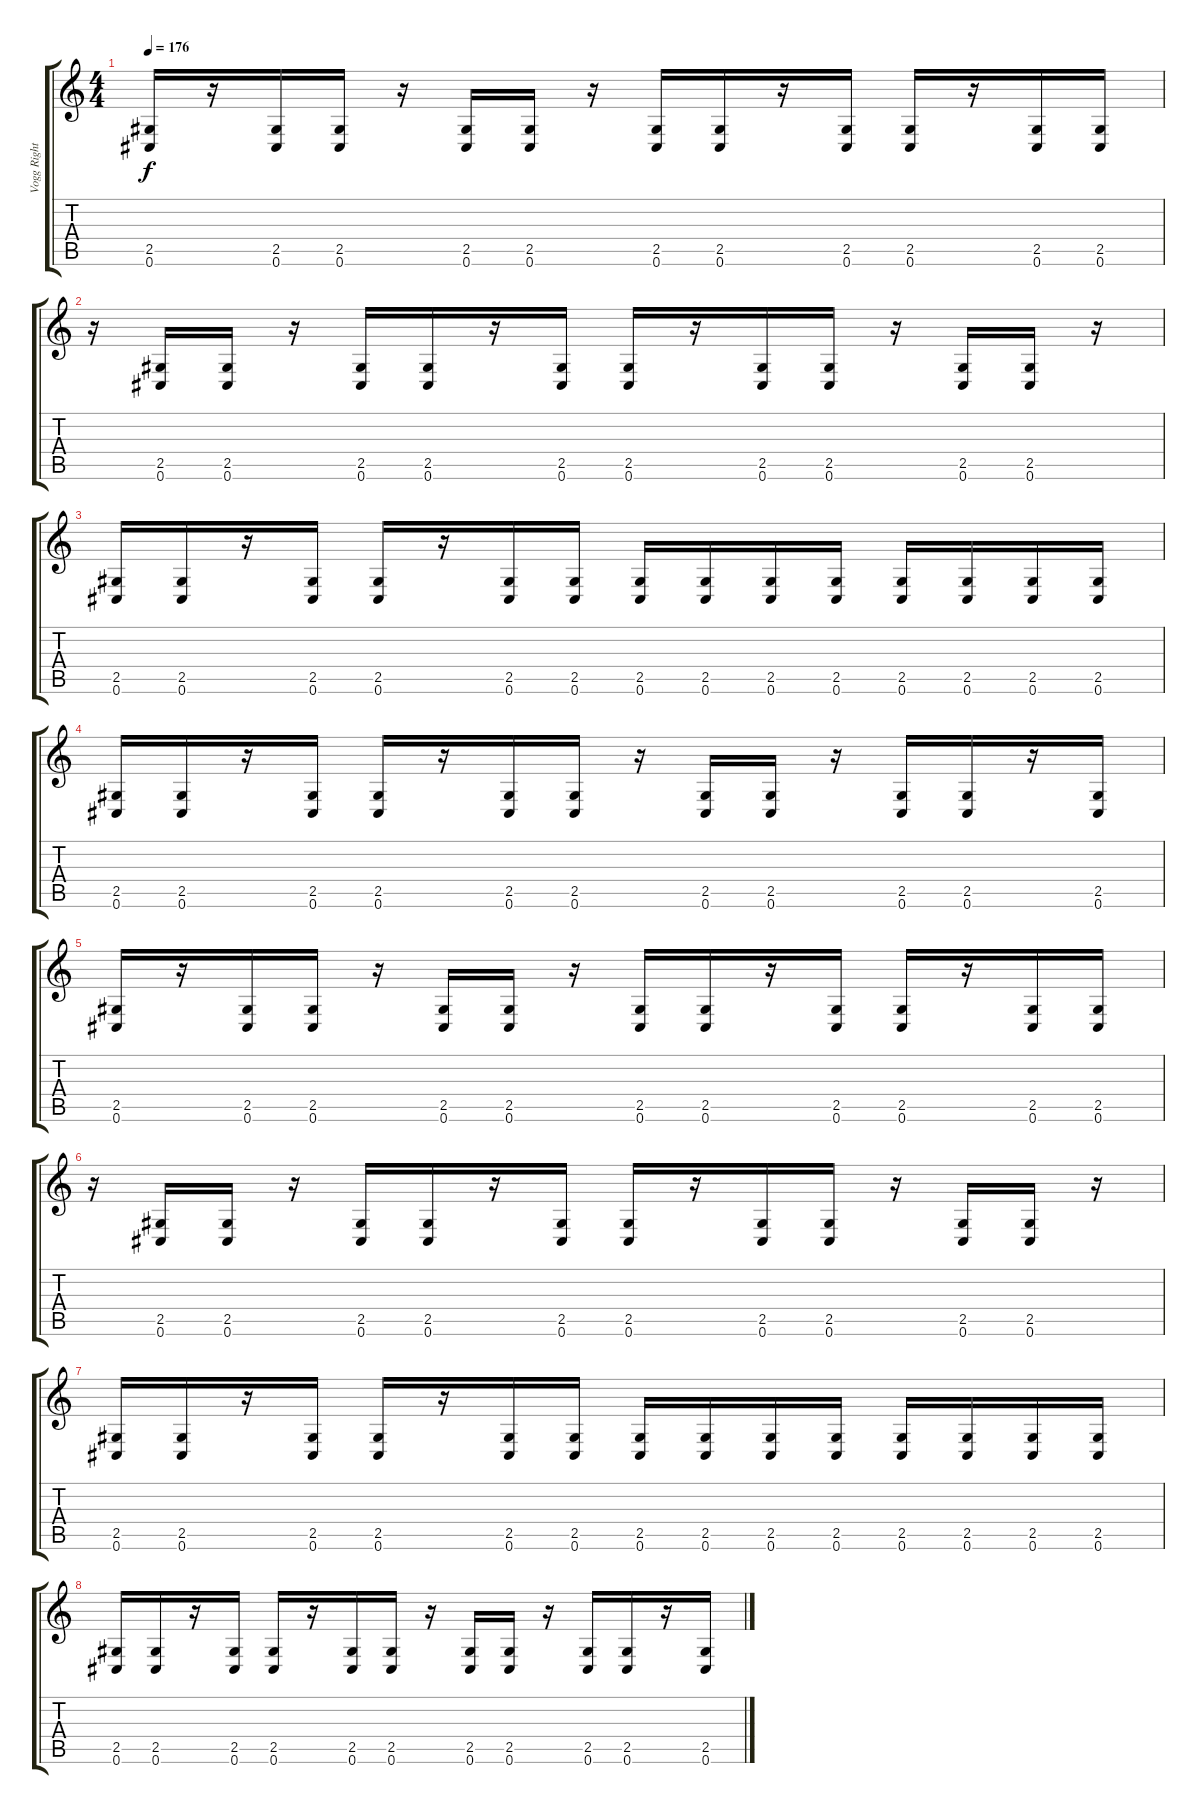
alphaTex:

\track ("Vogg Right" "Vogg Right") {instrument distortionguitar}
\staff {score tabs}
\tuning (Db4 Ab3 E3 B2 Gb2 Db2) {hide}
\ts (4 4)
\tempo 176
\clef g2
\ks c
(2.5 0.6).16{dy f} r.16 (2.5 0.6).16 (2.5 0.6).16 r.16 (2.5 0.6).16 (2.5 0.6).16 r.16 (2.5 0.6).16 (2.5 0.6).16 r.16 (2.5 0.6).16 (2.5 0.6).16 r.16 (2.5 0.6).16 (2.5 0.6).16 |
r.16 (2.5 0.6).16 (2.5 0.6).16 r.16 (2.5 0.6).16 (2.5 0.6).16 r.16 (2.5 0.6).16 (2.5 0.6).16 r.16 (2.5 0.6).16 (2.5 0.6).16 r.16 (2.5 0.6).16 (2.5 0.6).16 r.16 |
(2.5 0.6).16 (2.5 0.6).16 r.16 (2.5 0.6).16 (2.5 0.6).16 r.16 (2.5 0.6).16 (2.5 0.6).16 (2.5 0.6).16 (2.5 0.6).16 (2.5 0.6).16 (2.5 0.6).16 (2.5 0.6).16 (2.5 0.6).16 (2.5 0.6).16 (2.5 0.6).16 |
(2.5 0.6).16 (2.5 0.6).16 r.16 (2.5 0.6).16 (2.5 0.6).16 r.16 (2.5 0.6).16 (2.5 0.6).16 r.16 (2.5 0.6).16 (2.5 0.6).16 r.16 (2.5 0.6).16 (2.5 0.6).16 r.16 (2.5 0.6).16 |
(2.5 0.6).16 r.16 (2.5 0.6).16 (2.5 0.6).16 r.16 (2.5 0.6).16 (2.5 0.6).16 r.16 (2.5 0.6).16 (2.5 0.6).16 r.16 (2.5 0.6).16 (2.5 0.6).16 r.16 (2.5 0.6).16 (2.5 0.6).16 |
r.16 (2.5 0.6).16 (2.5 0.6).16 r.16 (2.5 0.6).16 (2.5 0.6).16 r.16 (2.5 0.6).16 (2.5 0.6).16 r.16 (2.5 0.6).16 (2.5 0.6).16 r.16 (2.5 0.6).16 (2.5 0.6).16 r.16 |
(2.5 0.6).16 (2.5 0.6).16 r.16 (2.5 0.6).16 (2.5 0.6).16 r.16 (2.5 0.6).16 (2.5 0.6).16 (2.5 0.6).16 (2.5 0.6).16 (2.5 0.6).16 (2.5 0.6).16 (2.5 0.6).16 (2.5 0.6).16 (2.5 0.6).16 (2.5 0.6).16 |
(2.5 0.6).16 (2.5 0.6).16 r.16 (2.5 0.6).16 (2.5 0.6).16 r.16 (2.5 0.6).16 (2.5 0.6).16 r.16 (2.5 0.6).16 (2.5 0.6).16 r.16 (2.5 0.6).16 (2.5 0.6).16 r.16 (2.5 0.6).16
